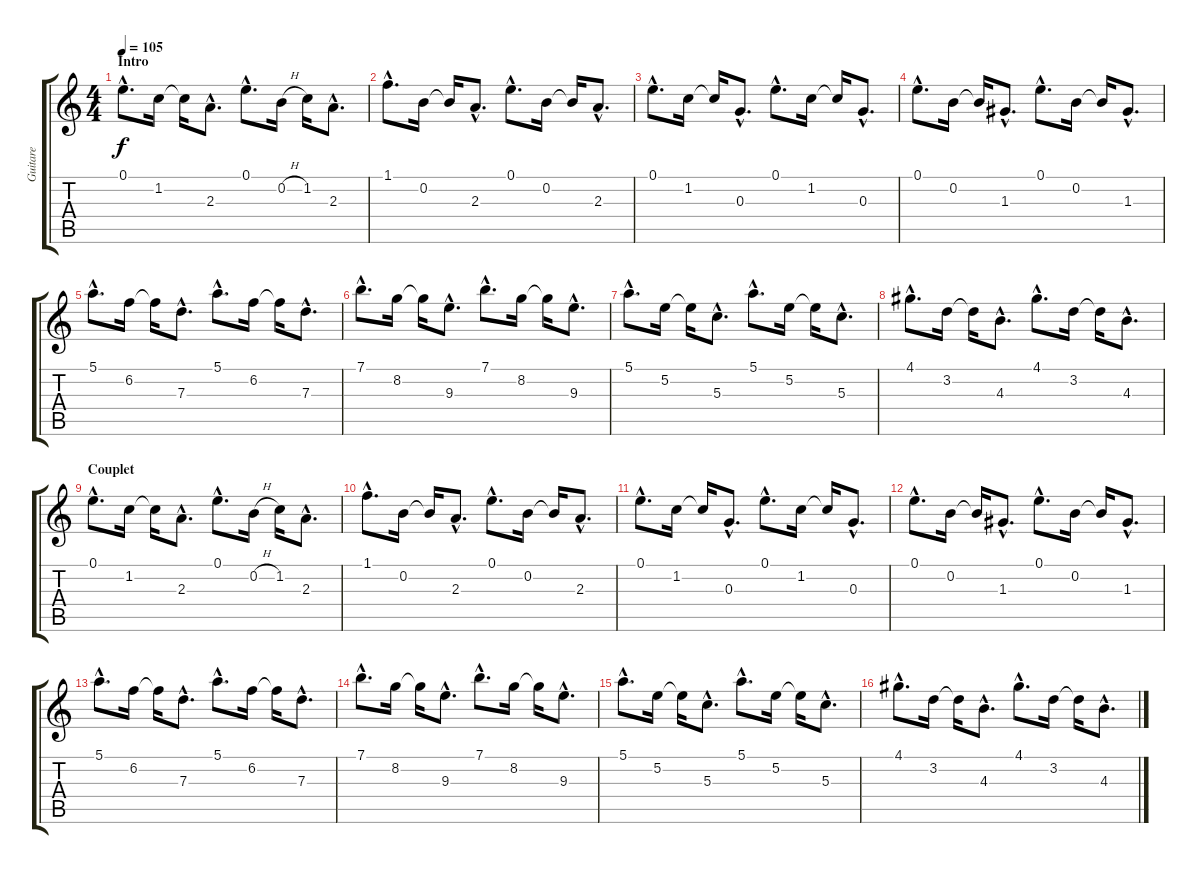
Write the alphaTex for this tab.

\track ("Guitare" "Guitare") {instrument acousticguitarnylon}
\staff {score tabs}
\tuning (E4 B3 G3 D3 A2 E2) {hide}
\ts (4 4)
\section ("" "Intro")
\tempo 105
\clef g2
\ks c
0.1{hac}.8{d dy f instrument acousticguitarnylon} 1.2.16 1.2{t}.16 2.3{hac}.8{d} 0.1{hac}.8{d} 0.2{h}.16 1.2.16 2.3{hac}.8{d} |
1.1{hac}.8{d} 0.2.16 0.2{t}.16 2.3{hac}.8{d} 0.1{hac}.8{d} 0.2.16 0.2{t}.16 2.3{hac}.8{d} |
0.1{hac}.8{d} 1.2.16 1.2{t}.16 0.3{hac}.8{d} 0.1{hac}.8{d} 1.2.16 1.2{t}.16 0.3{hac}.8{d} |
0.1{hac}.8{d} 0.2.16 0.2{t}.16 1.3{hac}.8{d} 0.1{hac}.8{d} 0.2.16 0.2{t}.16 1.3{hac}.8{d} |
5.1{hac}.8{d} 6.2.16 6.2{t}.16 7.3{hac}.8{d} 5.1{hac}.8{d} 6.2.16 6.2{t}.16 7.3{hac}.8{d} |
7.1{hac}.8{d} 8.2.16 8.2{t}.16 9.3{hac}.8{d} 7.1{hac}.8{d} 8.2.16 8.2{t}.16 9.3{hac}.8{d} |
5.1{hac}.8{d} 5.2.16 5.2{t}.16 5.3{hac}.8{d} 5.1{hac}.8{d} 5.2.16 5.2{t}.16 5.3{hac}.8{d} |
4.1{hac}.8{d} 3.2.16 3.2{t}.16 4.3{hac}.8{d} 4.1{hac}.8{d} 3.2.16 3.2{t}.16 4.3{hac}.8{d} |
\section ("" "Couplet")
0.1{hac}.8{d} 1.2.16 1.2{t}.16 2.3{hac}.8{d} 0.1{hac}.8{d} 0.2{h}.16 1.2.16 2.3{hac}.8{d} |
1.1{hac}.8{d} 0.2.16 0.2{t}.16 2.3{hac}.8{d} 0.1{hac}.8{d} 0.2.16 0.2{t}.16 2.3{hac}.8{d} |
0.1{hac}.8{d} 1.2.16 1.2{t}.16 0.3{hac}.8{d} 0.1{hac}.8{d} 1.2.16 1.2{t}.16 0.3{hac}.8{d} |
0.1{hac}.8{d} 0.2.16 0.2{t}.16 1.3{hac}.8{d} 0.1{hac}.8{d} 0.2.16 0.2{t}.16 1.3{hac}.8{d} |
5.1{hac}.8{d} 6.2.16 6.2{t}.16 7.3{hac}.8{d} 5.1{hac}.8{d} 6.2.16 6.2{t}.16 7.3{hac}.8{d} |
7.1{hac}.8{d} 8.2.16 8.2{t}.16 9.3{hac}.8{d} 7.1{hac}.8{d} 8.2.16 8.2{t}.16 9.3{hac}.8{d} |
5.1{hac}.8{d} 5.2.16 5.2{t}.16 5.3{hac}.8{d} 5.1{hac}.8{d} 5.2.16 5.2{t}.16 5.3{hac}.8{d} |
4.1{hac}.8{d} 3.2.16 3.2{t}.16 4.3{hac}.8{d} 4.1{hac}.8{d} 3.2.16 3.2{t}.16 4.3{hac}.8{d}
